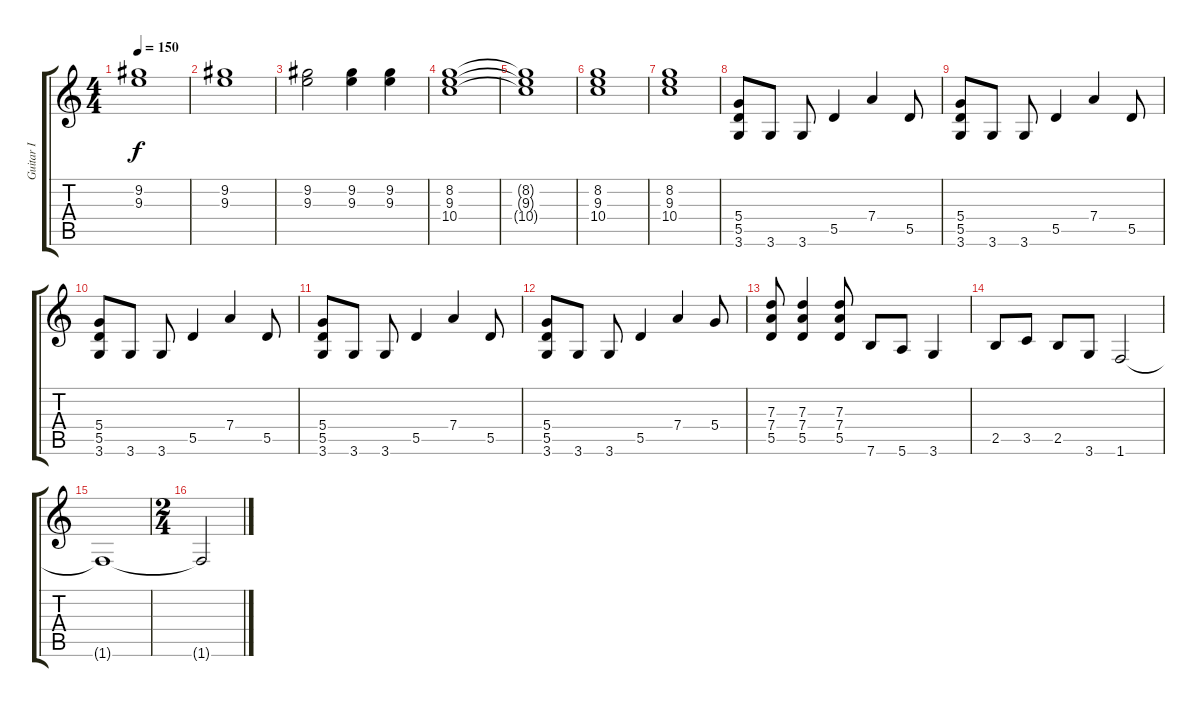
\track ("Guitar I" "Guitar I") {instrument distortionguitar}
\staff {score tabs}
\tuning (E4 B3 G3 D3 A2 E2) {hide}
\ts (4 4)
\tempo 150
\clef g2
\ks c
(9.2{t} 9.3{t}).1{dy f} |
(9.2 9.3).1 |
(9.2 9.3).2 (9.2 9.3).4 (9.2 9.3).4 |
(8.2 9.3 10.4).1 |
(8.2{t} 9.3{t} 10.4{t}).1 |
(8.2 9.3 10.4).1 |
(8.2 9.3 10.4).1 |
(5.4 5.5 3.6).8 3.6.8 3.6.8 5.5.4 7.4.4 5.5.8 |
(5.4 5.5 3.6).8 3.6.8 3.6.8 5.5.4 7.4.4 5.5.8 |
(5.4 5.5 3.6).8 3.6.8 3.6.8 5.5.4 7.4.4 5.5.8 |
(5.4 5.5 3.6).8 3.6.8 3.6.8 5.5.4 7.4.4 5.5.8 |
(5.4 5.5 3.6).8 3.6.8 3.6.8 5.5.4 7.4.4 5.4.8 |
(7.3 7.4 5.5).8 (7.3 7.4 5.5).4 (7.3 7.4 5.5).8 7.6.8 5.6.8 3.6.4 |
2.5.8 3.5.8 2.5.8 3.6.8 1.6.2 |
1.6{t}.1 |
\ts (2 4)
1.6{t}.2
